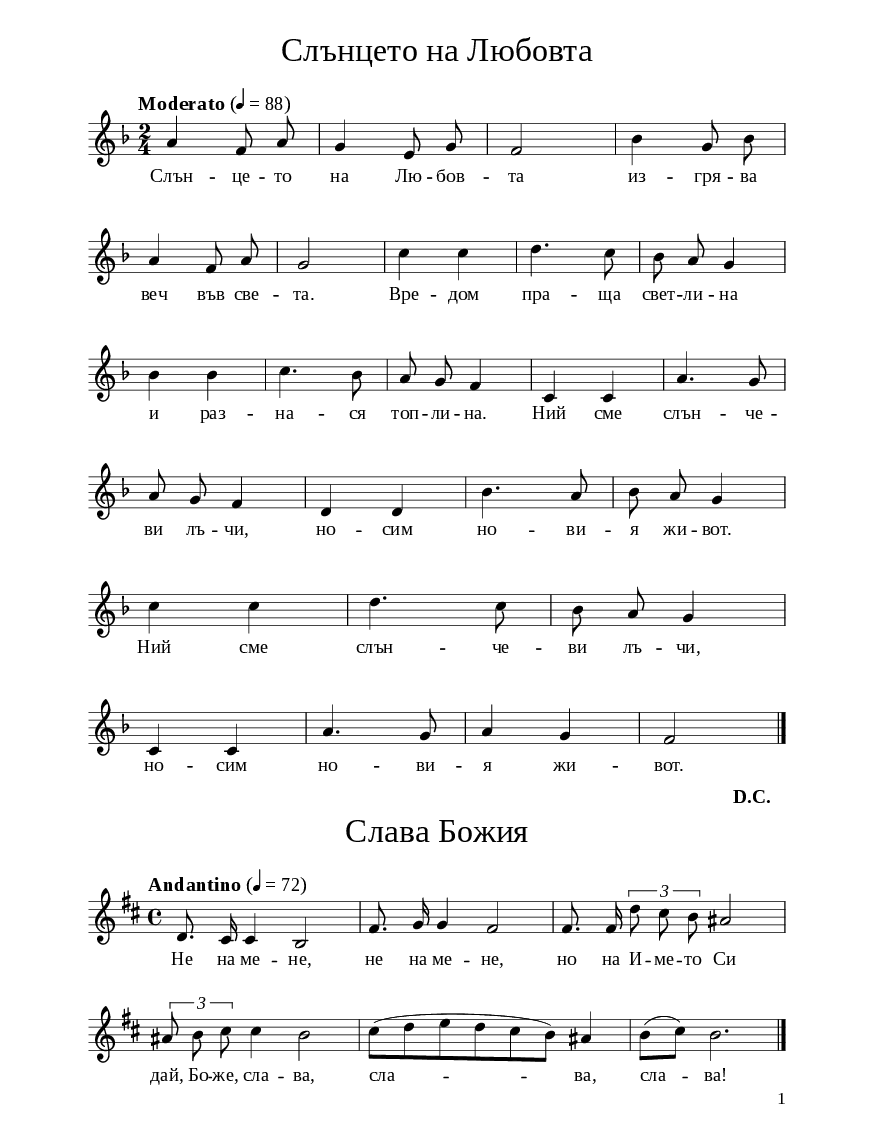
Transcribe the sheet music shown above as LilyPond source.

\version "2.24.4"

% include paper part and global functions
\include "include/globals.ily"

\bookpart {
  \label #'ref055_1
  \tocItem \markup "Слънцето на Любовта"
  \include "include/bookpart-paper.ily"
  \score {
    \include "include/score-layout.ily"

    \new Voice \absolute  {
      \clef treble
      \key f \major
      \time 2/4
      \tempoFunc "Moderato" 4 "88"
      \autoBeamOff
      a'4 f'8 a' | g'4 e'8 g' | f'2 | bes'4 g'8 bes' \break | a'4 f'8 a' | g'2  |
      c''4 c'' | d''4. c''8 | bes'8 a' g'4 \break | bes'4 bes'  | c''4. bes'8 | a'8 g' f'4  |
      c'4 c' | a'4. g'8 | \break a'8 g' f'4 |   d'4 d' | bes'4. a'8 | bes'8 a' g'4 | \break
      c''4 c'' | d''4. c''8 |  bes'8 a' g'4 | \break c'4 c' | a'4. g'8 | a'4 g' | f'2 |\break \bar "|."
    }

    \addlyrics {
      Слън -- це -- то на Лю -- бов -- та из -- гря -- ва веч във све -- та.
      Вре -- дом пра -- ща свет -- ли -- на и раз -- на -- ся топ -- ли -- на.
      Ний сме слън -- че -- ви лъ -- чи, но -- сим но -- ви -- я жи -- вот.
      Ний сме слън -- че -- ви лъ -- чи, но -- сим но -- ви -- я жи -- вот.
    }

    \header {
      title = \titleFunc #'ref_desc_3 "Слънцето на Любовта" "Slănceto na Ljubovta"
    }

    \midi{}

  } % score

  \markup \dc-one "D.C."

  \label #'ref053
  \tocItem \markup "Слава Божия"
  \include "include/bookpart-paper.ily"
  \score {
      \layout {
        indent = 0.0\cm % remove first line indentation
        ragged-last = ##f % do spread last line to fill the whole space
        \override Staff.BarLine.thick-thickness = #4 %make the end and repeat bars thiner
        \override Score.VoltaBracket.font-size = #-1.7 % make the repeat number fontsize smaller
        

        \context {
          \Score
          \omit BarNumber %remove bar numbers
          \override MetronomeMark.font-size = #1.5 % increase the tempo fontsize
          \override TupletNumber.font-size = #0.4 % increase the triol number

        } % context

        \context {
          % change staff size
          \Staff
          \override StaffSymbol.thickness = #0.5
          \override BarLine.hair-thickness = #1
          %\override StaffSymbol.ledger-line-thickness = #'(0 . 0)
        }

        \context {
          % adjust space between staff and lyrics and between the two lyric lines
          \Lyrics
          \override VerticalAxisGroup.nonstaff-relatedstaff-spacing = #'((padding . 1))
          \override VerticalAxisGroup.nonstaff-nonstaff-spacing = #'((minimum-distance . 2))
          includeGraceNotes = ##t
        }
      } % layout

    \new Voice \absolute  {
      \clef treble
      \key b \minor
      \time 4/4
      \tempoFunc "Andantino" 4 "72"
      \autoBeamOff

      d'8. cis'16 cis'4 b2 | fis'8. g'16 g'4 fis'2 | fis'8. fis'16 \tupletUp \tuplet 3/2 {  d''8 cis'' b'8 } ais'2 | \break
      \times 2/3  { ais'8 b' cis''8 } cis''4 b'2 | cis''8 [( d'' e'' d'' cis'' b' )] ais'4 | b'8 [( cis'' )] b'2. \bar "|."
    }

    \addlyrics {
      Не на ме -- не, не на ме -- не, но на И -- ме -- то Си
      дай, Бо -- же, сла -- ва, сла -- ва, сла -- ва!
    }

    \header {
      title = \titleFunc #'ref_desc_3 "Слава Божия" "Slava Božija"
    }

    \midi{}

  } % score


} % bookpart
